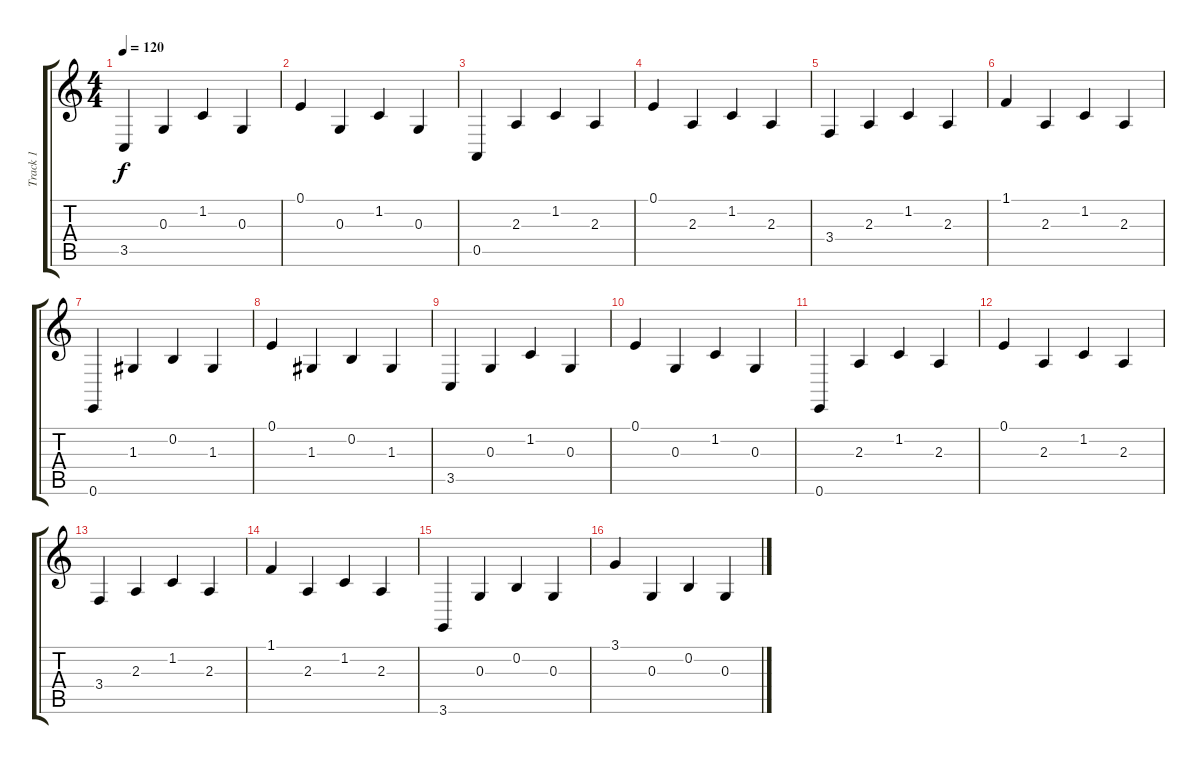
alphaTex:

\track ("Track 1" "Track 1") {instrument acousticgrandpiano}
\staff {score tabs}
\tuning (E4 B3 G3 D3 A2 E2) {hide}
\ts (4 4)
\tempo 120
\clef g2
\ks c
3.5.4{dy f instrument acousticgrandpiano} 0.3.4 1.2.4 0.3.4 |
0.1.4 0.3.4 1.2.4 0.3.4 |
0.5.4 2.3.4 1.2.4 2.3.4 |
0.1.4 2.3.4 1.2.4 2.3.4 |
3.4.4 2.3.4 1.2.4 2.3.4 |
1.1.4 2.3.4 1.2.4 2.3.4 |
0.6.4 1.3.4 0.2.4 1.3.4 |
0.1.4 1.3.4 0.2.4 1.3.4 |
3.5.4 0.3.4 1.2.4 0.3.4 |
0.1.4 0.3.4 1.2.4 0.3.4 |
0.6.4 2.3.4 1.2.4 2.3.4 |
0.1.4 2.3.4 1.2.4 2.3.4 |
3.4.4 2.3.4 1.2.4 2.3.4 |
1.1.4 2.3.4 1.2.4 2.3.4 |
3.6.4 0.3.4 0.2.4 0.3.4 |
3.1.4 0.3.4 0.2.4 0.3.4
